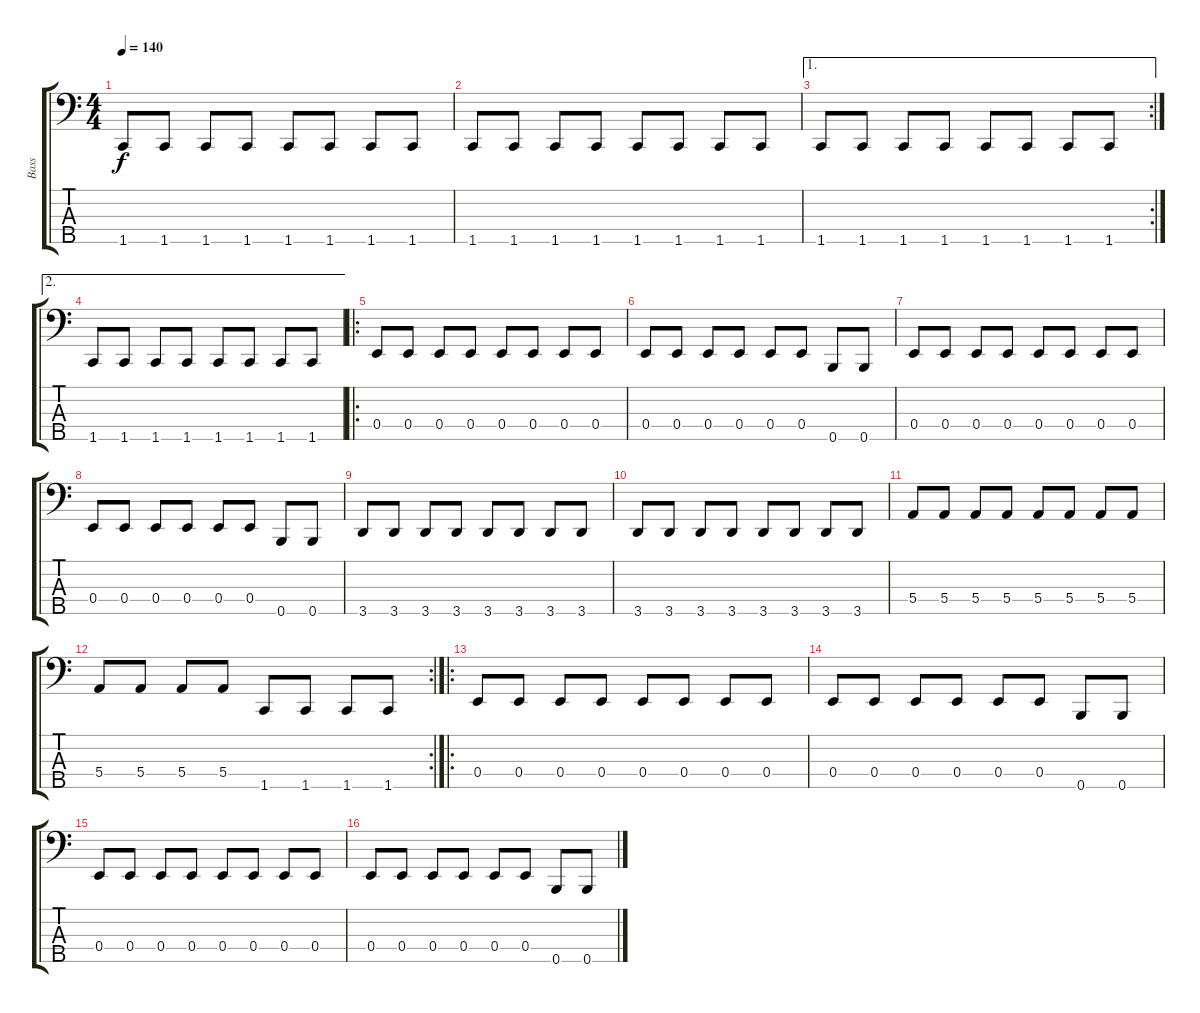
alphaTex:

\track ("Bass" "Bass") {instrument electricbassfinger}
\staff {score tabs}
\tuning (G2 D2 A1 E1 B0) {hide}
\ts (4 4)
\tempo 140
\clef f4
\ks c
1.5.8{dy f} 1.5.8 1.5.8 1.5.8 1.5.8 1.5.8 1.5.8 1.5.8 |
1.5.8 1.5.8 1.5.8 1.5.8 1.5.8 1.5.8 1.5.8 1.5.8 |
\ae 1
\rc 2
1.5.8 1.5.8 1.5.8 1.5.8 1.5.8 1.5.8 1.5.8 1.5.8 |
\ae 2
1.5.8 1.5.8 1.5.8 1.5.8 1.5.8 1.5.8 1.5.8 1.5.8 |
\ro
0.4.8 0.4.8 0.4.8 0.4.8 0.4.8 0.4.8 0.4.8 0.4.8 |
0.4.8 0.4.8 0.4.8 0.4.8 0.4.8 0.4.8 0.5.8 0.5.8 |
0.4.8 0.4.8 0.4.8 0.4.8 0.4.8 0.4.8 0.4.8 0.4.8 |
0.4.8 0.4.8 0.4.8 0.4.8 0.4.8 0.4.8 0.5.8 0.5.8 |
3.5.8 3.5.8 3.5.8 3.5.8 3.5.8 3.5.8 3.5.8 3.5.8 |
3.5.8 3.5.8 3.5.8 3.5.8 3.5.8 3.5.8 3.5.8 3.5.8 |
5.4.8 5.4.8 5.4.8 5.4.8 5.4.8 5.4.8 5.4.8 5.4.8 |
\rc 2
5.4.8 5.4.8 5.4.8 5.4.8 1.5.8 1.5.8 1.5.8 1.5.8 |
\ro
0.4.8 0.4.8 0.4.8 0.4.8 0.4.8 0.4.8 0.4.8 0.4.8 |
0.4.8 0.4.8 0.4.8 0.4.8 0.4.8 0.4.8 0.5.8 0.5.8 |
0.4.8 0.4.8 0.4.8 0.4.8 0.4.8 0.4.8 0.4.8 0.4.8 |
0.4.8 0.4.8 0.4.8 0.4.8 0.4.8 0.4.8 0.5.8 0.5.8
